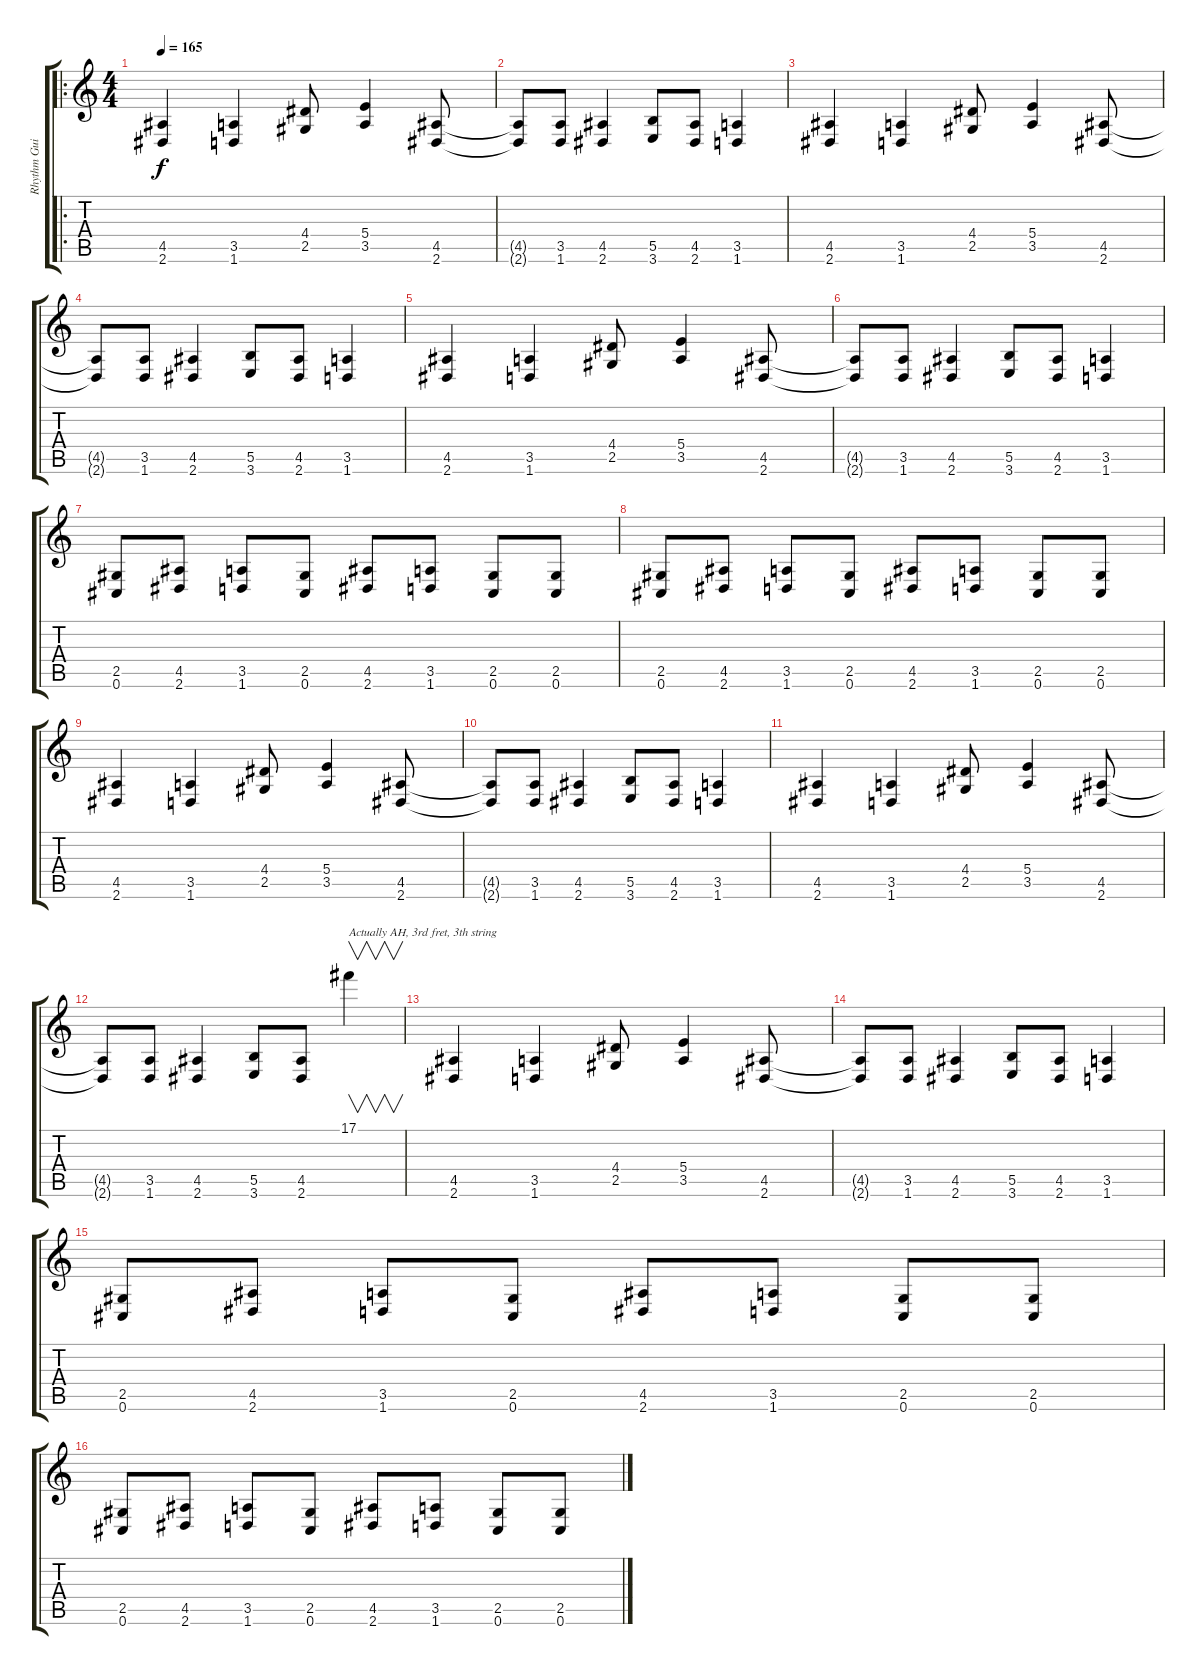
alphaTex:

\track ("Rhythm Guitar" "Rhythm Gui") {instrument overdrivenguitar}
\staff {score tabs}
\tuning (Db4 Ab3 E3 B2 Gb2 Db2) {hide}
\ro
\ts (4 4)
\tempo 165
\clef g2
\ks c
(4.5 2.6).4{dy f volume 14 instrument overdrivenguitar} (3.5 1.6).4 (4.4 2.5).8 (5.4 3.5).4 (4.5 2.6).8 |
(4.5{t} 2.6{t}).8 (3.5 1.6).8 (4.5 2.6).4 (5.5 3.6).8 (4.5 2.6).8 (3.5 1.6).4 |
(4.5 2.6).4 (3.5 1.6).4 (4.4 2.5).8 (5.4 3.5).4 (4.5 2.6).8 |
(4.5{t} 2.6{t}).8 (3.5 1.6).8 (4.5 2.6).4 (5.5 3.6).8 (4.5 2.6).8 (3.5 1.6).4 |
(4.5 2.6).4 (3.5 1.6).4 (4.4 2.5).8 (5.4 3.5).4 (4.5 2.6).8 |
(4.5{t} 2.6{t}).8 (3.5 1.6).8 (4.5 2.6).4 (5.5 3.6).8 (4.5 2.6).8 (3.5 1.6).4 |
(2.5 0.6).8 (4.5 2.6).8 (3.5 1.6).8 (2.5 0.6).8 (4.5 2.6).8 (3.5 1.6).8 (2.5 0.6).8 (2.5 0.6).8 |
(2.5 0.6).8 (4.5 2.6).8 (3.5 1.6).8 (2.5 0.6).8 (4.5 2.6).8 (3.5 1.6).8 (2.5 0.6).8 (2.5 0.6).8 |
(4.5 2.6).4 (3.5 1.6).4 (4.4 2.5).8 (5.4 3.5).4 (4.5 2.6).8 |
(4.5{t} 2.6{t}).8 (3.5 1.6).8 (4.5 2.6).4 (5.5 3.6).8 (4.5 2.6).8 (3.5 1.6).4 |
(4.5 2.6).4 (3.5 1.6).4 (4.4 2.5).8 (5.4 3.5).4 (4.5 2.6).8 |
(4.5{t} 2.6{t}).8 (3.5 1.6).8 (4.5 2.6).4 (5.5 3.6).8 (4.5 2.6).8 17.1.4{v txt "Actually AH, 3rd fret, 3th string"} |
(4.5 2.6).4 (3.5 1.6).4 (4.4 2.5).8 (5.4 3.5).4 (4.5 2.6).8 |
(4.5{t} 2.6{t}).8 (3.5 1.6).8 (4.5 2.6).4 (5.5 3.6).8 (4.5 2.6).8 (3.5 1.6).4 |
(2.5 0.6).8 (4.5 2.6).8 (3.5 1.6).8 (2.5 0.6).8 (4.5 2.6).8 (3.5 1.6).8 (2.5 0.6).8 (2.5 0.6).8 |
(2.5 0.6).8 (4.5 2.6).8 (3.5 1.6).8 (2.5 0.6).8 (4.5 2.6).8 (3.5 1.6).8 (2.5 0.6).8 (2.5 0.6).8
